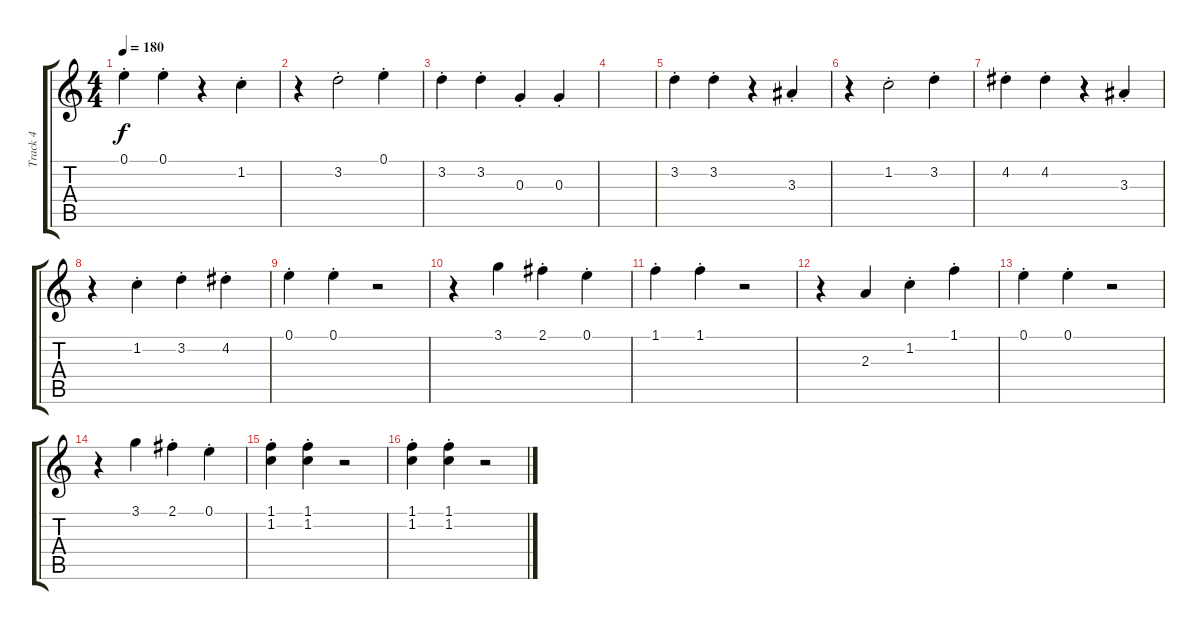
\track ("Track 4" "Track 4") {instrument electricguitarmuted}
\staff {score tabs}
\tuning (E4 B3 G3 D3 A2 E2) {hide}
\ts (4 4)
\tempo 180
\clef g2
\ks c
0.1{st}.4{dy f volume 13} 0.1{st}.4 r.4 1.2{st}.4 |
r.4 3.2{st}.2 0.1{st}.4 |
3.2{st}.4 3.2{st}.4 0.3{st}.4 0.3{st}.4 |
|
3.2{st}.4 3.2{st}.4 r.4 3.3{st}.4 |
r.4 1.2{st}.2 3.2{st}.4 |
4.2{st}.4 4.2{st}.4 r.4 3.3{st}.4 |
r.4 1.2{st}.4 3.2{st}.4 4.2{st}.4 |
0.1{st}.4 0.1{st}.4 r.2 |
r.4 3.1.4 2.1{st}.4 0.1{st}.4 |
1.1{st}.4 1.1{st}.4 r.2 |
r.4 2.3.4 1.2{st}.4 1.1{st}.4 |
0.1{st}.4 0.1{st}.4 r.2 |
r.4 3.1.4 2.1{st}.4 0.1{st}.4 |
(1.1{st} 1.2{st}).4 (1.1{st} 1.2{st}).4 r.2 |
(1.1{st} 1.2{st}).4 (1.1{st} 1.2{st}).4 r.2
